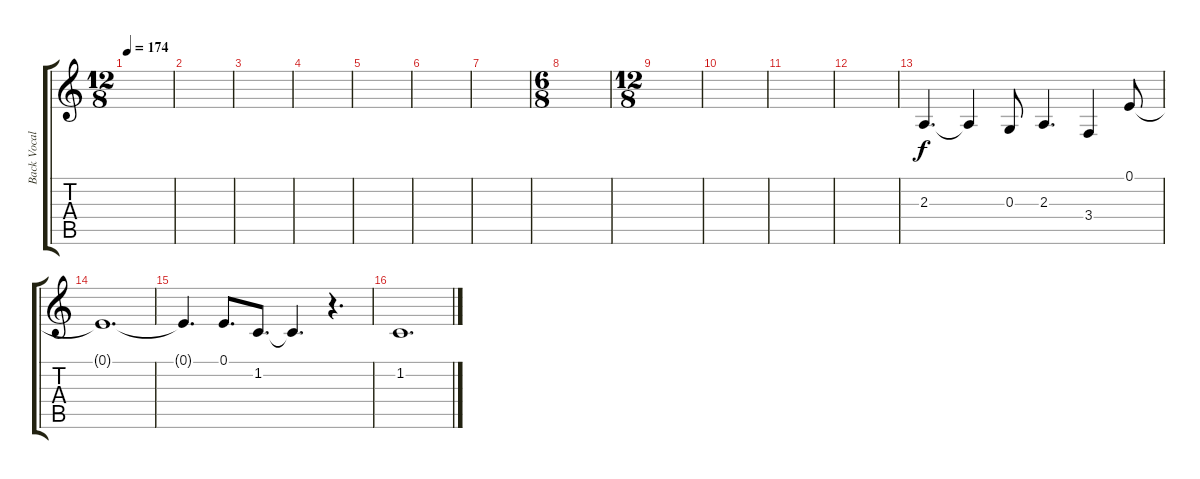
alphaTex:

\track ("Back Vocals" "Back Vocal") {instrument sopranosax}
\staff {score tabs}
\tuning (E4 B3 G3 D3 A2 E2) {hide}
\ts (12 8)
\tempo 174
\clef g2
\ks c
|
|
|
|
|
|
|
\ts (6 8)
|
\ts (12 8)
|
|
|
|
2.3.4{d} 2.3{t}.4 0.3.8 2.3.4{d} 3.4.4 0.1.8 |
0.1{t}.1{d} |
0.1{t}.4{d} 0.1.8{d} 1.2.8{d} 1.2{t}.4{d} r.4{d} |
1.2.1{d}
